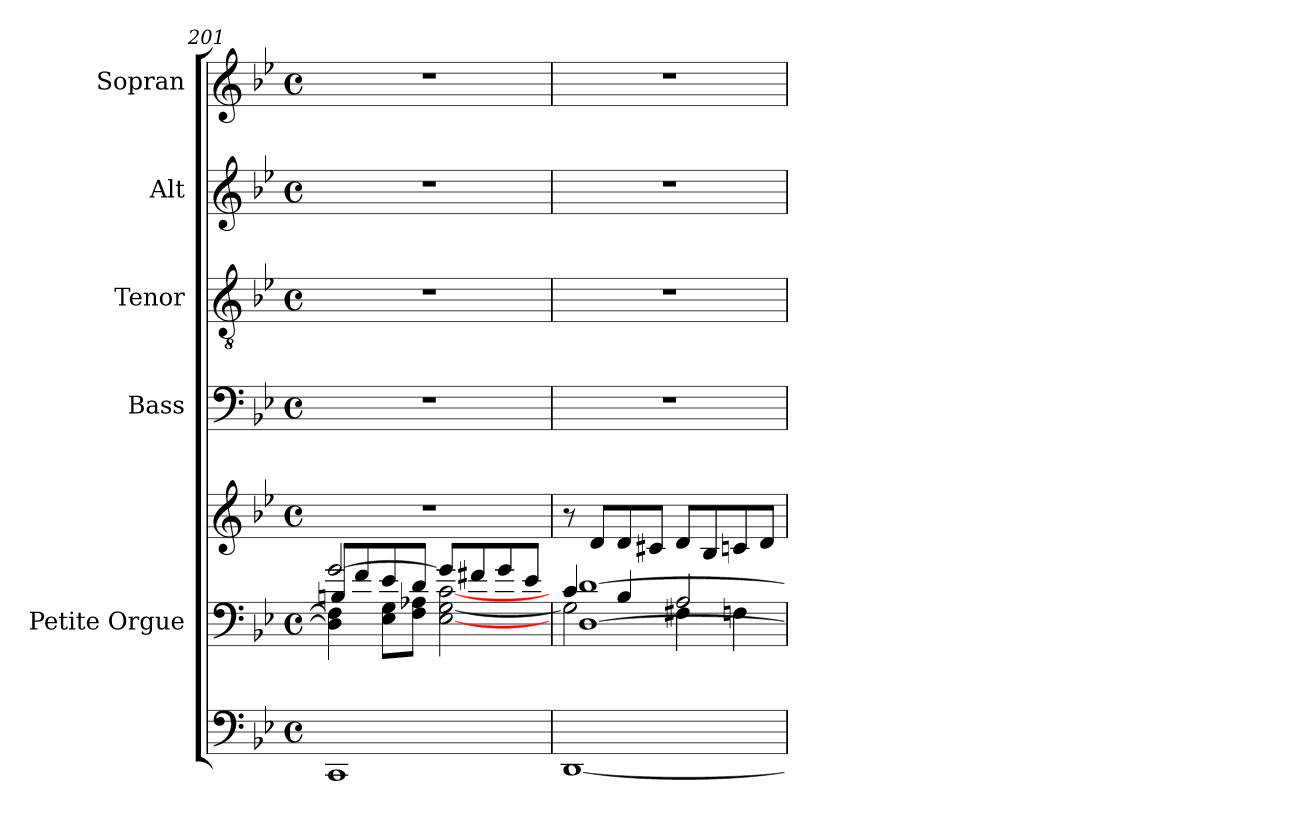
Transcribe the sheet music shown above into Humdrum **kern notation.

**kern	**kern	**kern	**kern	**kern	**kern	**kern
*part6	*part5	*part5	*part4	*part3	*part2	*part1
*staff7	*staff6	*staff5	*staff4	*staff3	*staff2	*staff1
*	*I"Petite Orgue	*	*I"Bass	*I"Tenor	*I"Alt	*I"Sopran
*	*I'Org. 1	*	*I'B.	*I'T.	*I'A.	*I'S.
!!LO:LB:g=z
*clefF4	*clefF4	*clefG2	*clefF4	*clefGv2	*clefG2	*clefG2
*k[b-e-]	*k[b-e-]	*k[b-e-]	*k[b-e-]	*k[b-e-]	*k[b-e-]	*k[b-e-]
*B-:	*B-:	*B-:	*B-:	*B-:	*B-:	*B-:
*M4/4	*M4/4	*M4/4	*M4/4	*M4/4	*M4/4	*M4/4
*met(c)	*met(c)	*met(c)	*met(c)	*met(c)	*met(c)	*met(c)
=201	=201	=201	=201	=201	=201	=201
*	*^	*	*	*	*	*
*	*	*^	*	*	*	*	*
1CC	[>2g/	4D\] 4F\]	8Bn/L	1r	1r	1r	1r	1r
.	.	.	8f/	.	.	.	.	.
.	.	8E-\ 8G\L	8e-/	.	.	.	.	.
.	.	8F\ 8A-X\J	8d/J	.	.	.	.	.
.	8g/L]	[<2E-\ [<2G\ [<2c\	2ryy	.	.	.	.	.
.	8f#X/	.	.	.	.	.	.	.
.	8g/	.	.	.	.	.	.	.
.	8e-/J	.	.	.	.	.	.	.
=202	=202	=202	=202	=202	=202	=202	=202	=202
[1DD	4c/	2G\]	[1D [1d	8r	1r	1r	1r	1r
.	.	.	.	8d/L	.	.	.	.
.	4B-/	.	.	8d/	.	.	.	.
.	.	.	.	8c#X/J	.	.	.	.
.	2A/	4F#X\	.	8d/L	.	.	.	.
.	.	.	.	8B-/	.	.	.	.
.	.	4Fn\	.	8cn/	.	.	.	.
.	.	.	.	8d/J	.	.	.	.
*	*v	*v	*v	*	*	*	*	*
=	=	=	=	=	=	=
*-	*-	*-	*-	*-	*-	*-
